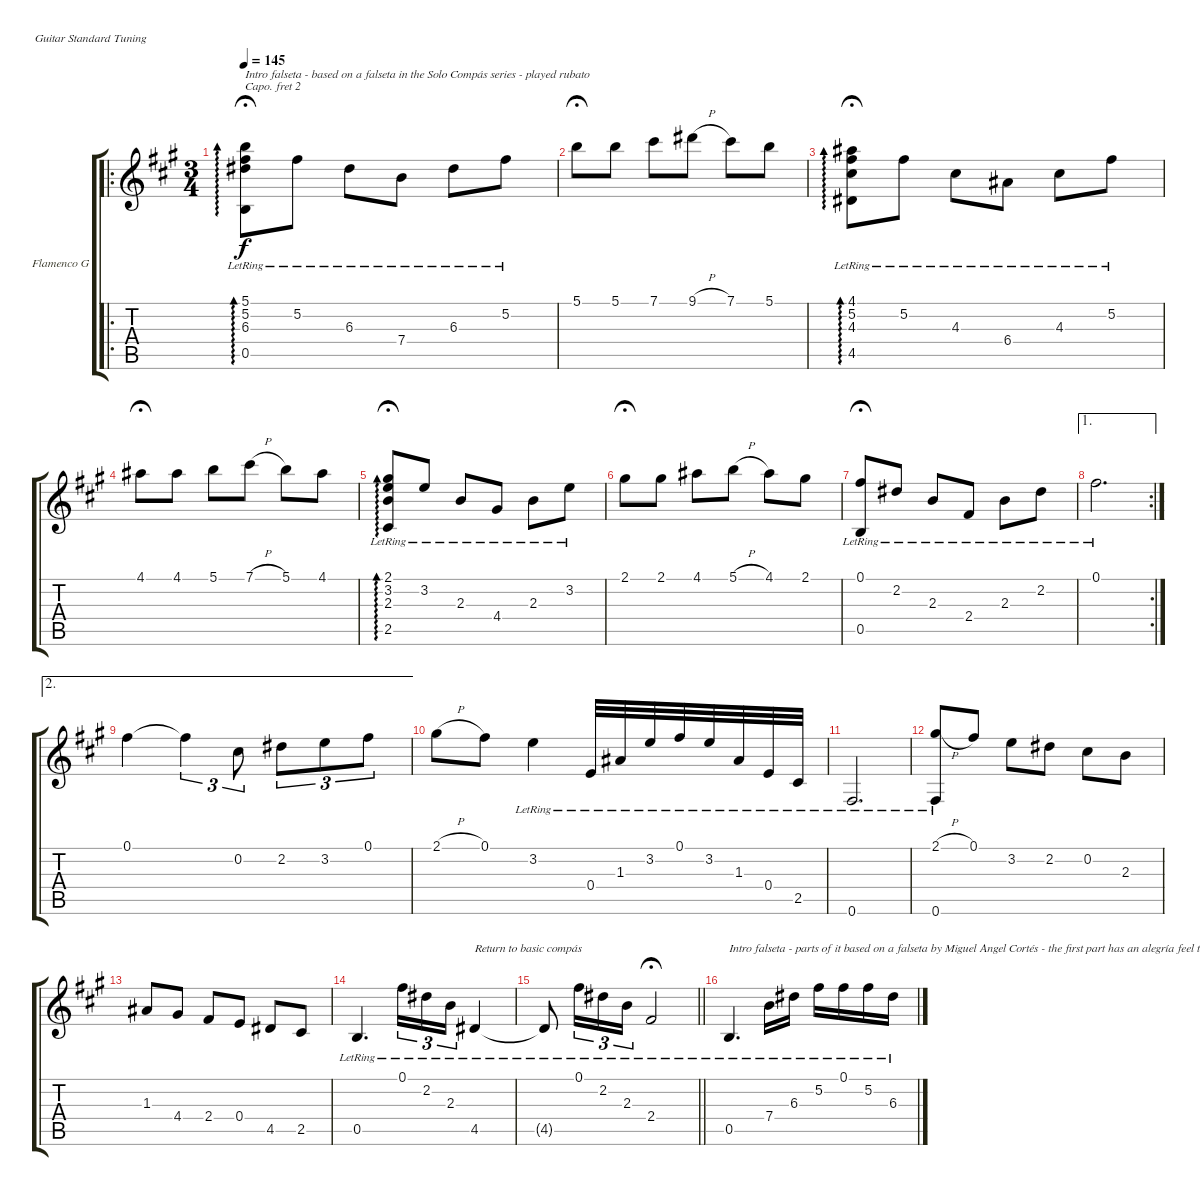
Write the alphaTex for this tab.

\defaultSystemsLayout 4
\bracketExtendMode groupsimilarinstruments
\firstSystemTrackNameOrientation horizontal
\otherSystemsTrackNameOrientation horizontal
\track ("Flamenco Guitar" "Flamenco G") {instrument acousticguitarnylon}
\staff {score tabs}
\capo 2
\tuning (E4 B3 G3 D3 A2 E2)
\ro
\ts (3 4)
\tempo 145
\clef g2
\ks a
(0.5{lr} 6.3{lr} 5.2{lr} 5.1{lr}).8{ad 0 txt "Intro falseta - based on a falseta in the Solo Compás series - played rubato" dy f fermata (medium 0.5) instrument acousticguitarnylon} 5.2{lr}.8 6.3{lr}.8 7.4{lr}.8 6.3{lr}.8 5.2{lr}.8 |
5.1.8{fermata (medium 0.52)} 5.1.8 7.1.8 9.1{h}.8 7.1.8 5.1.8 |
(4.5{lr} 4.3{lr} 5.2{lr} 4.1{lr}).8{ad 0 fermata (medium 0.5)} 5.2{lr}.8 4.3{lr}.8 6.4{lr}.8 4.3{lr}.8 5.2{lr}.8 |
4.1.8{fermata (medium 0.51)} 4.1.8 5.1.8 7.1{h}.8 5.1.8 4.1.8 |
(2.1{lr} 3.2{lr} 2.3{lr} 2.5{lr}).8{ad 0 fermata (medium 0.5)} 3.2{lr}.8 2.3{lr}.8 4.4{lr}.8 2.3{lr}.8 3.2{lr}.8 |
2.1.8{fermata (medium 0.5)} 2.1.8 4.1.8 5.1{h}.8 4.1.8 2.1.8 |
(0.1{lr} 0.5{lr}).8{fermata (medium 0.5)} 2.2{lr}.8 2.3{lr}.8 2.4{lr}.8 2.3{lr}.8 2.2{lr}.8 |
\ae 1
\rc 2
0.1{lr}.2{d} |
\ae 2
0.1.4 0.1{t}.4{tu (3 2)} 0.2.8{tu (3 2)} 2.2.8{tu (3 2)} 3.2.8{tu (3 2)} 0.1.8{tu (3 2)} |
2.1{h}.8 0.1.8 3.2{lr}.4 0.4{lr}.32 1.3{lr}.32 3.2{lr}.32 0.1{lr}.32 3.2{lr}.32 1.3{lr}.32 0.4{lr}.32 2.5{lr}.32 |
0.6{lr}.2{d} |
(2.1{h} 0.6{lr}).8 0.1.8 3.2.8 2.2.8 0.2.8 2.3.8 |
1.3.8 4.4.8 2.4.8 0.4.8 4.5.8 2.5.8 |
0.5{lr}.4{d} 0.1{lr}.16{tu (3 2)} 2.2{lr}.16{tu (3 2)} 2.3{lr}.16{tu (3 2)} 4.5{lr}.4{txt "Return to basic compás"} |
\barLineRight lightlight
4.5{lr t}.8 0.1{lr}.16{tu (3 2)} 2.2{lr}.16{tu (3 2)} 2.3{lr}.16{tu (3 2)} 2.4{lr}.2{fermata (medium 1)} |
0.5{lr}.4{d txt "Intro falseta - parts of it based on a falseta by Miguel Angel Cortés - the first part has an alegría feel to it"} 7.4{lr}.16 6.3{lr}.16 5.2{lr}.16 0.1{lr}.16 5.2{lr}.16 6.3{lr}.16
